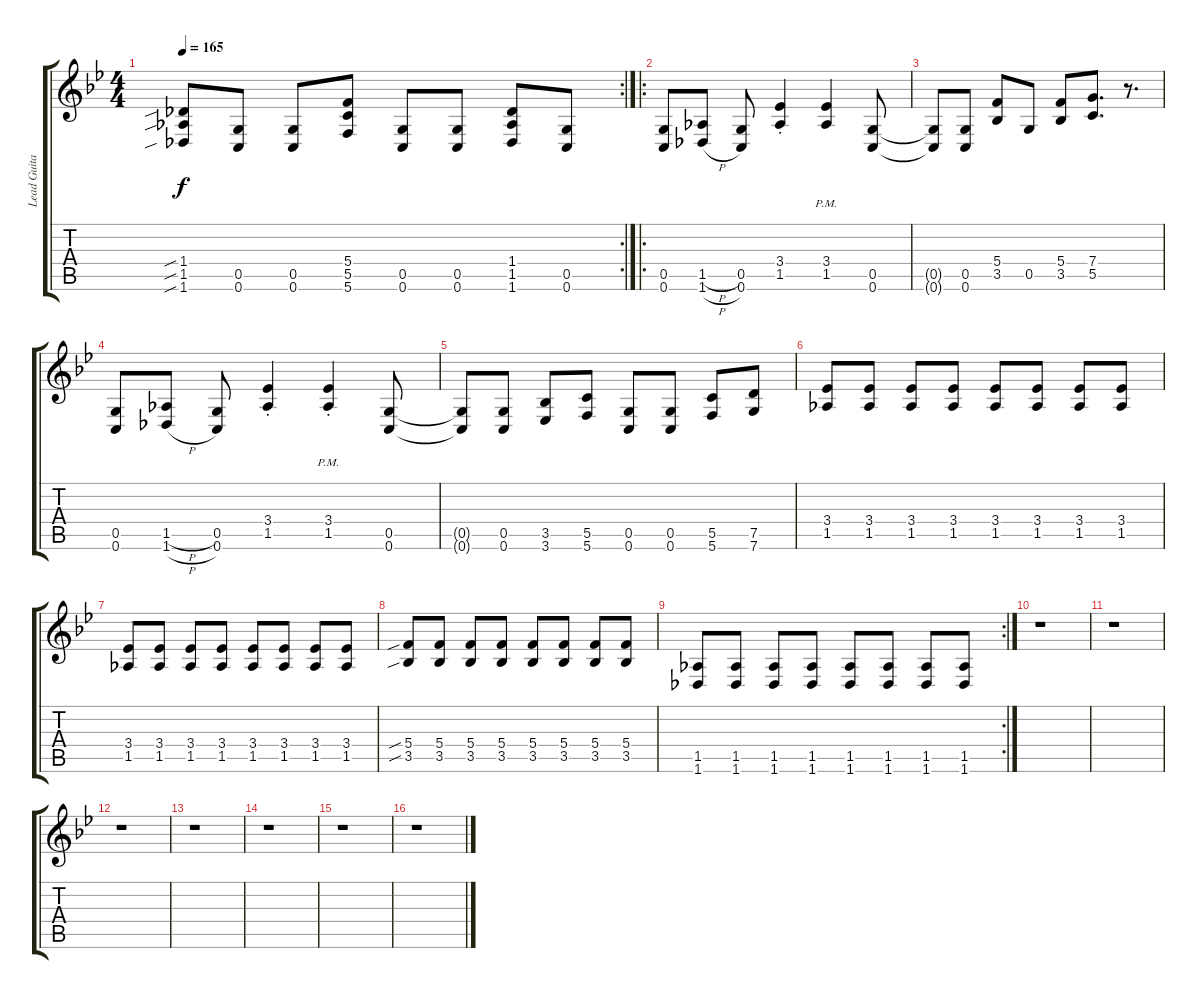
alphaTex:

\track ("Lead Guitar" "Lead Guita") {instrument distortionguitar}
\staff {score tabs}
\tuning (D4 A3 F3 C3 G2 C2) {hide}
\rc 2
\ts (4 4)
\tempo 165
\clef g2
\ks bb
(1.4{sib} 1.5{sib} 1.6{sib}).8{dy f} (0.5 0.6).8 (0.5 0.6).8 (5.4 5.5 5.6).8 (0.5 0.6).8 (0.5 0.6).8 (1.4 1.5 1.6).8 (0.5 0.6).8 |
\ro
(0.5 0.6).8 (1.5{h} 1.6{h}).8 (0.5 0.6).8 (3.4{st} 1.5{st}).4 (3.4{pm} 1.5{pm}).4 (0.5 0.6).8 |
(0.5{t} 0.6{t}).8 (0.5 0.6).8 (5.4 3.5).8 0.5.8 (5.4 3.5).8 (7.4 5.5).8{d} r.8{d} |
(0.5 0.6).8 (1.5{h} 1.6{h}).8 (0.5 0.6).8 (3.4{st} 1.5{st}).4 (3.4{pm st} 1.5{pm st}).4 (0.5 0.6).8 |
(0.5{t} 0.6{t}).8 (0.5 0.6).8 (3.5 3.6).8 (5.5 5.6).8 (0.5 0.6).8 (0.5 0.6).8 (5.5 5.6).8 (7.5 7.6).8 |
(3.4 1.5).8 (3.4 1.5).8 (3.4 1.5).8 (3.4 1.5).8 (3.4 1.5).8 (3.4 1.5).8 (3.4 1.5).8 (3.4 1.5).8 |
(3.4 1.5).8 (3.4 1.5).8 (3.4 1.5).8 (3.4 1.5).8 (3.4 1.5).8 (3.4 1.5).8 (3.4 1.5).8 (3.4 1.5).8 |
(5.4{sib} 3.5{sib}).8 (5.4 3.5).8 (5.4 3.5).8 (5.4 3.5).8 (5.4 3.5).8 (5.4 3.5).8 (5.4 3.5).8 (5.4 3.5).8 |
\rc 2
(1.5 1.6).8 (1.5 1.6).8 (1.5 1.6).8 (1.5 1.6).8 (1.5 1.6).8 (1.5 1.6).8 (1.5 1.6).8 (1.5 1.6).8 |
r.1 |
r.1 |
r.1 |
r.1 |
r.1 |
r.1 |
r.1
